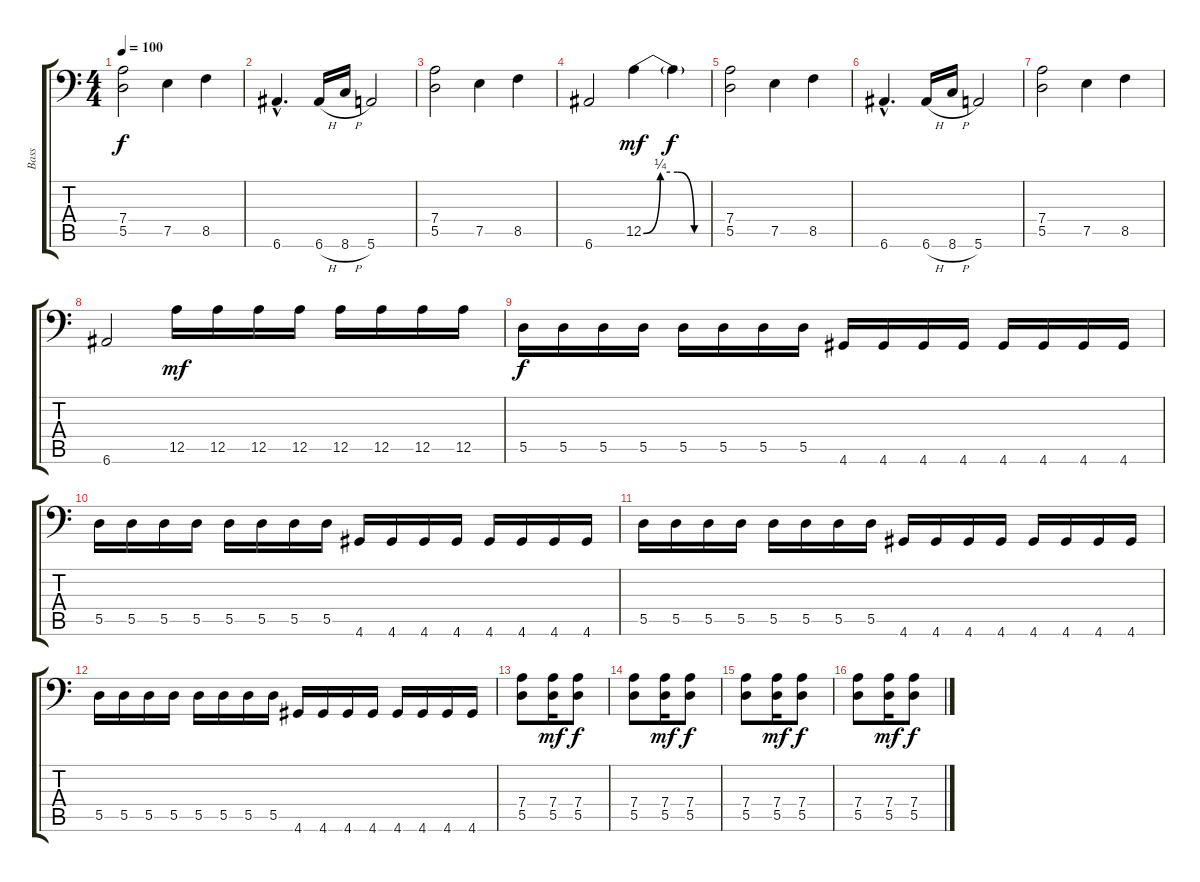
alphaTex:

\track ("Bass" "Bass") {instrument electricbasspick}
\staff {score tabs}
\tuning (E4 B3 G2 D2 A1 E1) {hide}
\ts (4 4)
\tempo 100
\clef f4
\ks c
(7.4 5.5).2{dy f instrument electricbasspick} 7.5.4 8.5.4 |
6.6{hac}.4{d} 6.6{h}.16 8.6{h}.16 5.6.2 |
(7.4 5.5).2 7.5.4 8.5.4 |
6.6.2 12.5{be (custom 0 0 15 1 30 1 45 0 60 0)}.4{dy mf} 12.5{t}.4{dy f} |
(7.4 5.5).2 7.5.4 8.5.4 |
6.6{hac}.4{d} 6.6{h}.16 8.6{h}.16 5.6.2 |
(7.4 5.5).2 7.5.4 8.5.4 |
6.6.2 12.5.16{dy mf} 12.5.16 12.5.16 12.5.16 12.5.16 12.5.16 12.5.16 12.5.16 |
5.5.16{dy f} 5.5.16 5.5.16 5.5.16 5.5.16 5.5.16 5.5.16 5.5.16 4.6.16 4.6.16 4.6.16 4.6.16 4.6.16 4.6.16 4.6.16 4.6.16 |
5.5.16 5.5.16 5.5.16 5.5.16 5.5.16 5.5.16 5.5.16 5.5.16 4.6.16 4.6.16 4.6.16 4.6.16 4.6.16 4.6.16 4.6.16 4.6.16 |
5.5.16 5.5.16 5.5.16 5.5.16 5.5.16 5.5.16 5.5.16 5.5.16 4.6.16 4.6.16 4.6.16 4.6.16 4.6.16 4.6.16 4.6.16 4.6.16 |
5.5.16 5.5.16 5.5.16 5.5.16 5.5.16 5.5.16 5.5.16 5.5.16 4.6.16 4.6.16 4.6.16 4.6.16 4.6.16 4.6.16 4.6.16 4.6.16 |
(7.4 5.5).8 (7.4 5.5).16{dy mf} (7.4 5.5).8{dy f} |
(7.4 5.5).8 (7.4 5.5).16{dy mf} (7.4 5.5).8{dy f} |
(7.4 5.5).8 (7.4 5.5).16{dy mf} (7.4 5.5).8{dy f} |
(7.4 5.5).8 (7.4 5.5).16{dy mf} (7.4 5.5).8{dy f}
